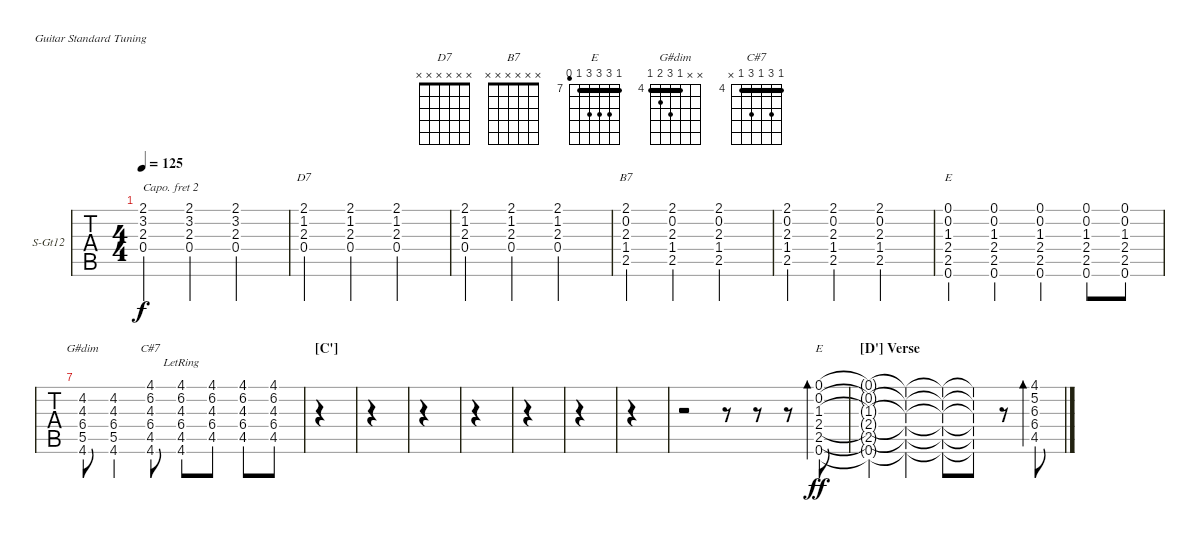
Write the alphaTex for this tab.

\bracketExtendMode nobrackets
\firstSystemTrackNameOrientation horizontal
\otherSystemsTrackNameOrientation horizontal
\defaultBarNumberDisplay FirstOfSystem
\track ("12 St. Capo 2nd Fret" "S-Gt12") {instrument acousticguitarsteel}
\staff {tabs}
\capo 2
\tuning (E4 B3 G3 D3 A2 E2)
\chord ("D7" x x x x x x)
\chord ("B7" x x x x x x)
\chord ("E" 0 0 1 2 2 0) {showfingering false}
\chord ("G#dim" x x 4 6 5 4) {firstfret 4 showfingering false barre 4}
\chord ("C#7" 4 6 4 6 4 x) {firstfret 4 showfingering false barre (4 4)}
\chord ("E" 7 9 9 9 7 6) {firstfret 7 showfingering false barre 7}
\ts (4 4)
\tempo 125
\clef g2
\ks c
(2.1 3.2 2.3 0.4).4{dy f} (2.1 3.2 2.3 0.4).4 (2.1 3.2 2.3 0.4).2 |
(2.1 1.2 2.3 0.4).4{ch "D7"} (2.1 1.2 2.3 0.4).4 (2.1 1.2 2.3 0.4).2 |
(2.1 1.2 2.3 0.4).4 (2.1 1.2 2.3 0.4).4 (2.1 1.2 2.3 0.4).2 |
(2.1 0.2 2.3 1.4 2.5).4{ch "B7"} (2.1 0.2 2.3 1.4 2.5).4 (2.1 0.2 2.3 1.4 2.5).2 |
(2.1 0.2 2.3 1.4 2.5).4 (2.1 0.2 2.3 1.4 2.5).4 (2.1 0.2 2.3 1.4 2.5).2 |
(0.1 0.2 1.3 2.4 2.5 0.6).4{ch "E"} (0.1 0.2 1.3 2.4 2.5 0.6).4 (0.1 0.2 1.3 2.4 2.5 0.6).4 (0.2 1.3 2.4 2.5 0.6 0.1).8 (0.2 1.3 2.4 2.5 0.6 0.1).8 |
(4.3 6.4 5.5 4.6 4.2).8{ch "G#dim"} (4.3 6.4 5.5 4.6 4.2).4 (4.3 6.4 4.5 6.2{ac} 4.1 4.6).8{ch "C#7"} (4.3 6.4 4.5 6.2{ac} 4.1 4.6{lr}).8 (4.3 6.4 4.5 6.2{ac} 4.1).8 (4.3 6.4 4.5 6.2 4.1).8 (4.3 6.4 4.5 6.2 4.1).8 |
\section ("C'" "")
|
|
|
|
|
|
|
r.2 r.8 r.8 r.8 (0.1 0.2 1.3 2.4 2.5 0.6).8{bd 68 ch "E" dy ff} |
\section ("D'" "Verse")
(0.1{t} 0.2{t} 1.3{t} 2.4{t} 2.5{t} 0.6{t}).4 (0.1{t} 0.2{t} 1.3{t} 2.4{t} 2.5{t} 0.6{t}).4 (0.1{t} 0.2{t} 1.3{t} 2.4{t} 2.5{t} 0.6{t}).8 (0.1{t} 0.2{t} 1.3{t} 2.4{t} 2.5{t} 0.6{t}).8 r.8 (4.1 5.2 6.3 6.4 4.5).8{bd 67}
